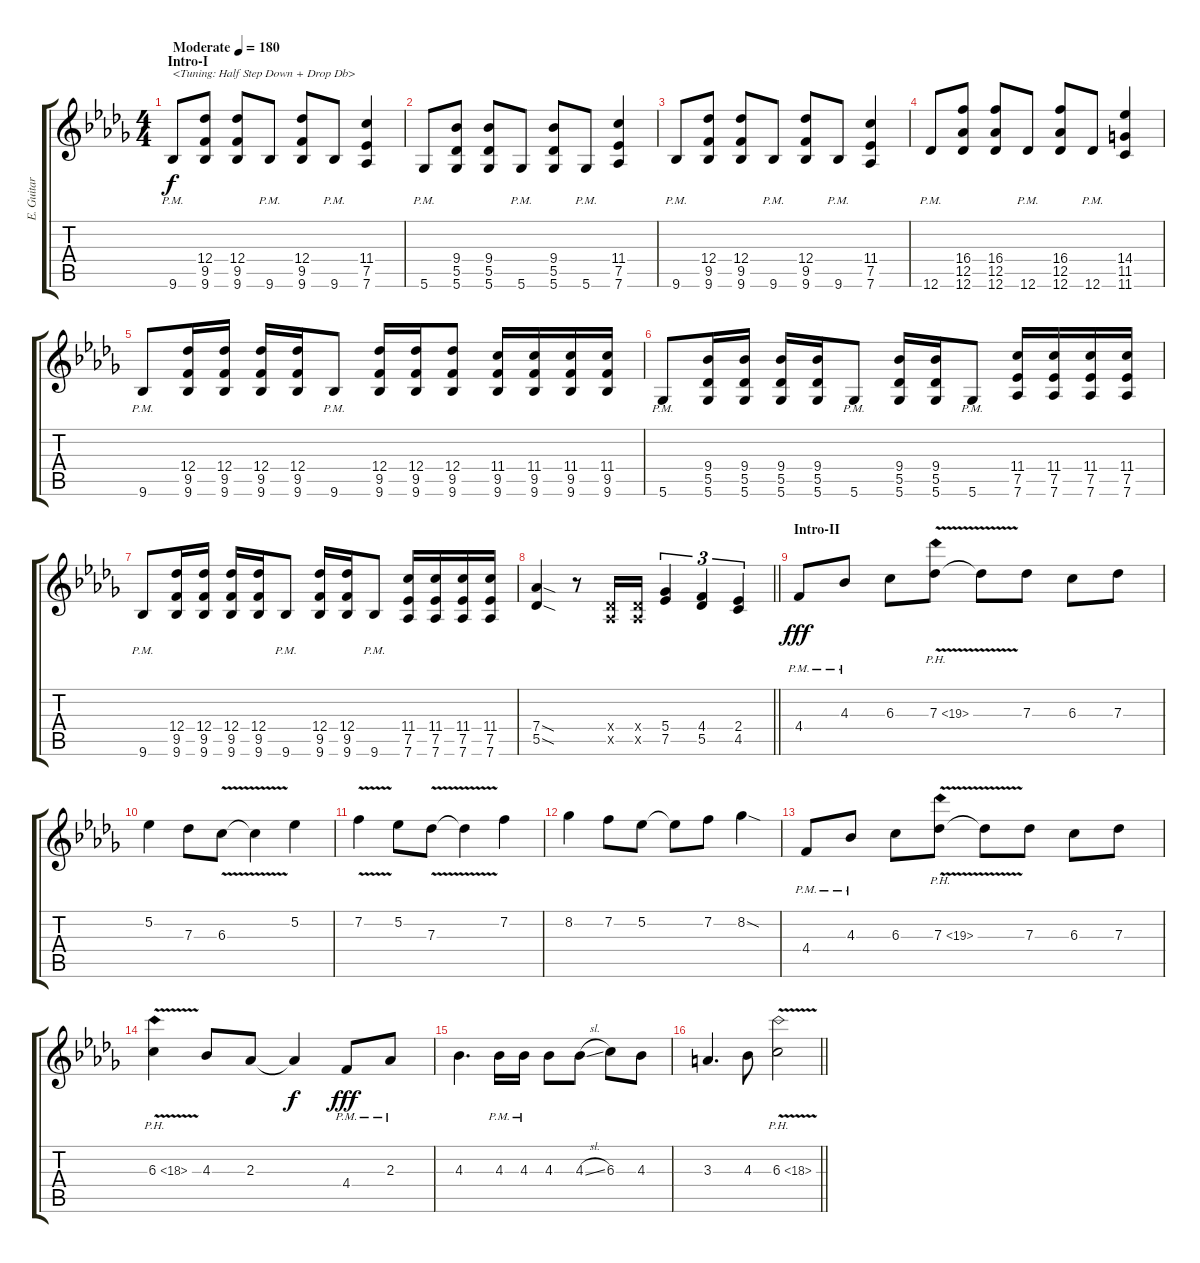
\track ("E. Guitar I" "E. Guitar ") {instrument overdrivenguitar}
\staff {score tabs}
\tuning (Eb4 Bb3 Gb3 Db3 Ab2 Db2) {hide}
\ts (4 4)
\section ("" "Intro-I")
\tempo (180 "Moderate")
\clef g2
\ks db
9.6{pm}.8{txt "<Tuning: Half Step Down + Drop Db>" dy f instrument overdrivenguitar} (12.4 9.5 9.6).8 (12.4 9.5 9.6).8 9.6{pm}.8 (12.4 9.5 9.6).8 9.6{pm}.8 (11.4 7.5 7.6).4 |
5.6{pm}.8 (9.4 5.5 5.6).8 (9.4 5.5 5.6).8 5.6{pm}.8 (9.4 5.5 5.6).8 5.6{pm}.8 (11.4 7.5 7.6).4 |
9.6{pm}.8 (12.4 9.5 9.6).8 (12.4 9.5 9.6).8 9.6{pm}.8 (12.4 9.5 9.6).8 9.6{pm}.8 (11.4 7.5 7.6).4 |
12.6{pm}.8 (16.4 12.5 12.6).8 (16.4 12.5 12.6).8 12.6{pm}.8 (16.4 12.5 12.6).8 12.6{pm}.8 (14.4 11.5 11.6).4 |
9.6{pm}.8 (12.4 9.5 9.6).16 (12.4 9.5 9.6).16 (12.4 9.5 9.6).16 (12.4 9.5 9.6).16 9.6{pm}.8 (12.4 9.5 9.6).16 (12.4 9.5 9.6).16 (12.4 9.5 9.6).8 (11.4 9.5 9.6).16 (11.4 9.5 9.6).16 (11.4 9.5 9.6).16 (11.4 9.5 9.6).16 |
5.6{pm}.8 (9.4 5.5 5.6).16 (9.4 5.5 5.6).16 (9.4 5.5 5.6).16 (9.4 5.5 5.6).16 5.6{pm}.8 (9.4 5.5 5.6).16 (9.4 5.5 5.6).16 5.6{pm}.8 (11.4 7.5 7.6).16 (11.4 7.5 7.6).16 (11.4 7.5 7.6).16 (11.4 7.5 7.6).16 |
9.6{pm}.8 (12.4 9.5 9.6).16 (12.4 9.5 9.6).16 (12.4 9.5 9.6).16 (12.4 9.5 9.6).16 9.6{pm}.8 (12.4 9.5 9.6).16 (12.4 9.5 9.6).16 9.6{pm}.8 (11.4 7.5 7.6).16 (11.4 7.5 7.6).16 (11.4 7.5 7.6).16 (11.4 7.5 7.6).16 |
\barLineRight lightlight
(7.4{sod} 5.5{sod}).4 r.8 (0.4{x} 0.5{x}).16 (0.4{x} 0.5{x}).16 (5.4 7.5).4{tu (3 2)} (4.4 5.5).4{tu (3 2)} (2.4 4.5).4{tu (3 2)} |
\section ("" "Intro-II")
4.4{pm}.8{dy fff} 4.3{pm}.8 6.3.8 7.3{ph 12 v}.8 7.3{t}.8 7.3.8 6.3.8 7.3.8 |
5.2.4 7.3.8 6.3{v}.8 6.3{t}.4 5.2.4 |
7.2{v}.4 5.2.8 7.3{v}.8 7.3{t}.4 7.2.4 |
8.2.4 7.2.8 5.2.8 5.2{t}.8 7.2.8 8.2{sod}.4 |
4.4{pm}.8 4.3{pm}.8 6.3.8 7.3{ph 12 v}.8 7.3{t}.8 7.3.8 6.3.8 7.3.8 |
6.3{ph 12 v}.4 4.3.8 2.3.8 2.3{t}.4{dy f} 4.4{pm}.8{dy fff} 2.3{pm}.8 |
4.3.4{d} 4.3{pm}.16 4.3{pm}.16 4.3.8 4.3{sl}.8 6.3.8 4.3.8 |
\barLineRight lightlight
3.3.4{d} 4.3.8 6.3{ph 12 v}.2
